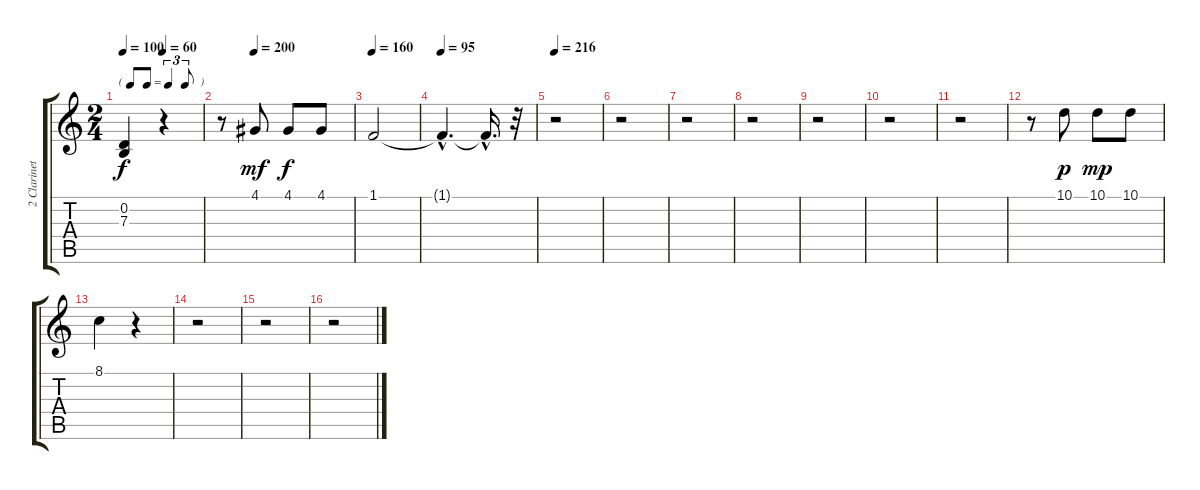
\track ("2 Clarinets in Bb" "2 Clarinet") {instrument clarinet}
\staff {score tabs}
\tuning (E4 B3 G3 D3 A2 E2) {hide}
\ts (2 4)
\tf triplet8th
\tempo 100
\tempo (60 0.5)
\clef g2
\ks c
(0.2 7.3).4{dy f} r.4 |
\tempo (200 0.25)
r.8 4.1.8{dy mf} 4.1.8{dy f} 4.1.8 |
\tempo 160
1.1.2 |
\tempo 95
1.1{hac t}.4{d} 1.1{hac t}.16{d} r.32 |
\tempo 216
r.2 |
r.2 |
r.2 |
r.2 |
r.2 |
r.2 |
r.2 |
r.8 10.1.8{dy p} 10.1.8{dy mp} 10.1.8 |
8.1.4 r.4 |
r.2 |
r.2 |
r.2
